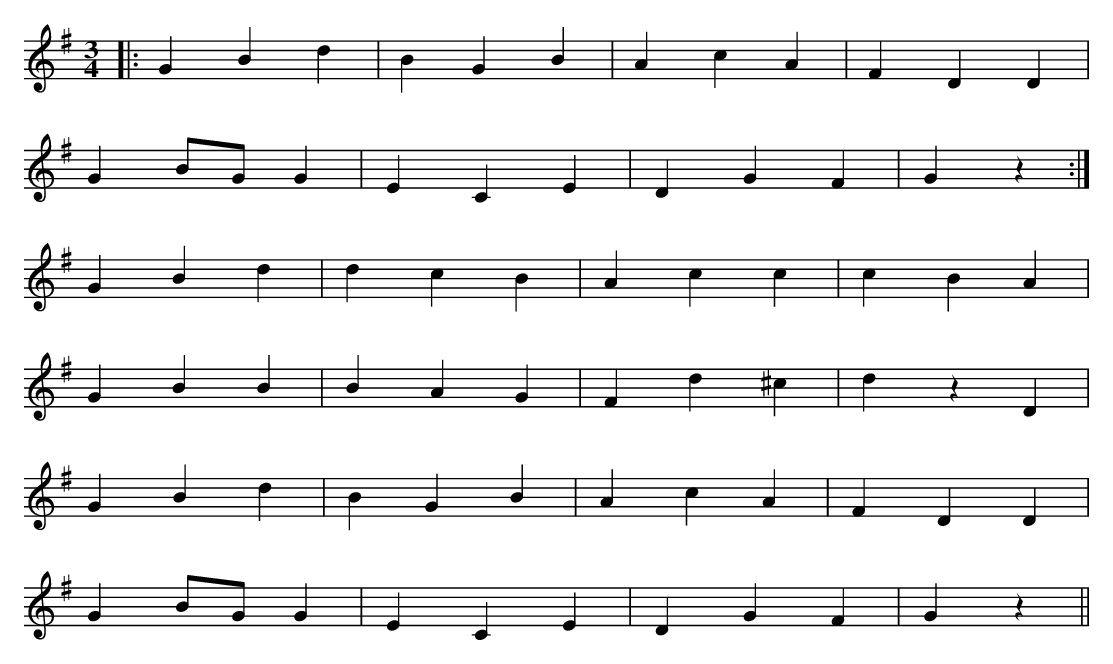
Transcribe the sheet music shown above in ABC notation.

X:1
M:3/4
K:G
|:G2 B2 d2|B2 G2 B2|A2 c2 A2|F2 D2 D2|
G2 BG G2|E2 C2 E2|D2 G2 F2|G2 z2:|
G2 B2 d2|d2 c2 B2|A2 c2 c2|c2 B2 A2|
G2 B2 B2|B2 A2 G2|F2 d2 ^c2|d2 z2 D2|
G2 B2 d2|B2 G2 B2|A2 c2 A2|F2 D2 D2|
G2 BG G2|E2 C2 E2|D2 G2 F2|G2 z2||
